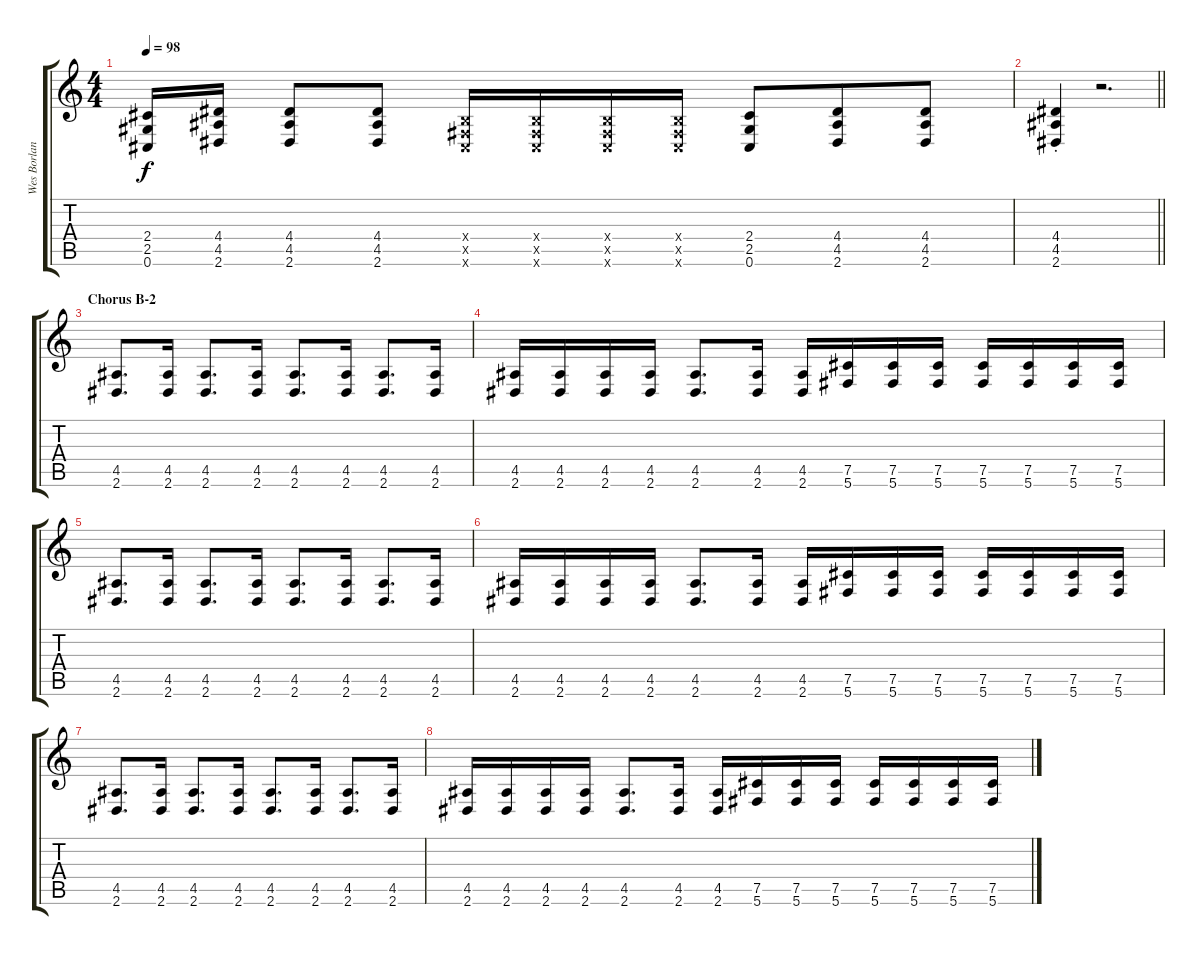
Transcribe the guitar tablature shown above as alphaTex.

\track ("Wes Borland (Guitar)" "Wes Borlan") {instrument acousticguitarnylon}
\staff {score tabs}
\tuning (Db4 Ab3 E3 B2 Gb2 Db2) {hide}
\ts (4 4)
\tempo 98
\clef g2
\ks c
(2.4 2.5 0.6).16{dy f} (4.4 4.5 2.6).16{beam split} (4.4 4.5 2.6).8{beam merge} (4.4 4.5 2.6).8{beam split} (0.4{x} 0.5{x} 0.6{x}).16 (0.4{x} 0.5{x} 0.6{x}).16{beam merge} (0.4{x} 0.5{x} 0.6{x}).16 (0.4{x} 0.5{x} 0.6{x}).16{beam split} (2.4 2.5 0.6).8{beam merge} (4.4 4.5 2.6).8 (4.4 4.5 2.6).8 |
\barLineRight lightlight
(4.4{st} 4.5{st} 2.6{st}).4 r.2{d} |
\section ("" "Chorus B-2")
(4.5 2.6).8{d} (4.5 2.6).16 (4.5 2.6).8{d} (4.5 2.6).16 (4.5 2.6).8{d} (4.5 2.6).16 (4.5 2.6).8{d} (4.5 2.6).16 |
(4.5 2.6).16 (4.5 2.6).16 (4.5 2.6).16 (4.5 2.6).16 (4.5 2.6).8{d} (4.5 2.6).16 (4.5 2.6).16 (7.5 5.6).16 (7.5 5.6).16 (7.5 5.6).16 (7.5 5.6).16 (7.5 5.6).16 (7.5 5.6).16 (7.5 5.6).16 |
(4.5 2.6).8{d} (4.5 2.6).16 (4.5 2.6).8{d} (4.5 2.6).16 (4.5 2.6).8{d} (4.5 2.6).16 (4.5 2.6).8{d} (4.5 2.6).16 |
(4.5 2.6).16 (4.5 2.6).16 (4.5 2.6).16 (4.5 2.6).16 (4.5 2.6).8{d} (4.5 2.6).16 (4.5 2.6).16 (7.5 5.6).16 (7.5 5.6).16 (7.5 5.6).16 (7.5 5.6).16 (7.5 5.6).16 (7.5 5.6).16 (7.5 5.6).16 |
(4.5 2.6).8{d} (4.5 2.6).16 (4.5 2.6).8{d} (4.5 2.6).16 (4.5 2.6).8{d} (4.5 2.6).16 (4.5 2.6).8{d} (4.5 2.6).16 |
(4.5 2.6).16 (4.5 2.6).16 (4.5 2.6).16 (4.5 2.6).16 (4.5 2.6).8{d} (4.5 2.6).16 (4.5 2.6).16 (7.5 5.6).16 (7.5 5.6).16 (7.5 5.6).16 (7.5 5.6).16 (7.5 5.6).16 (7.5 5.6).16 (7.5 5.6).16
